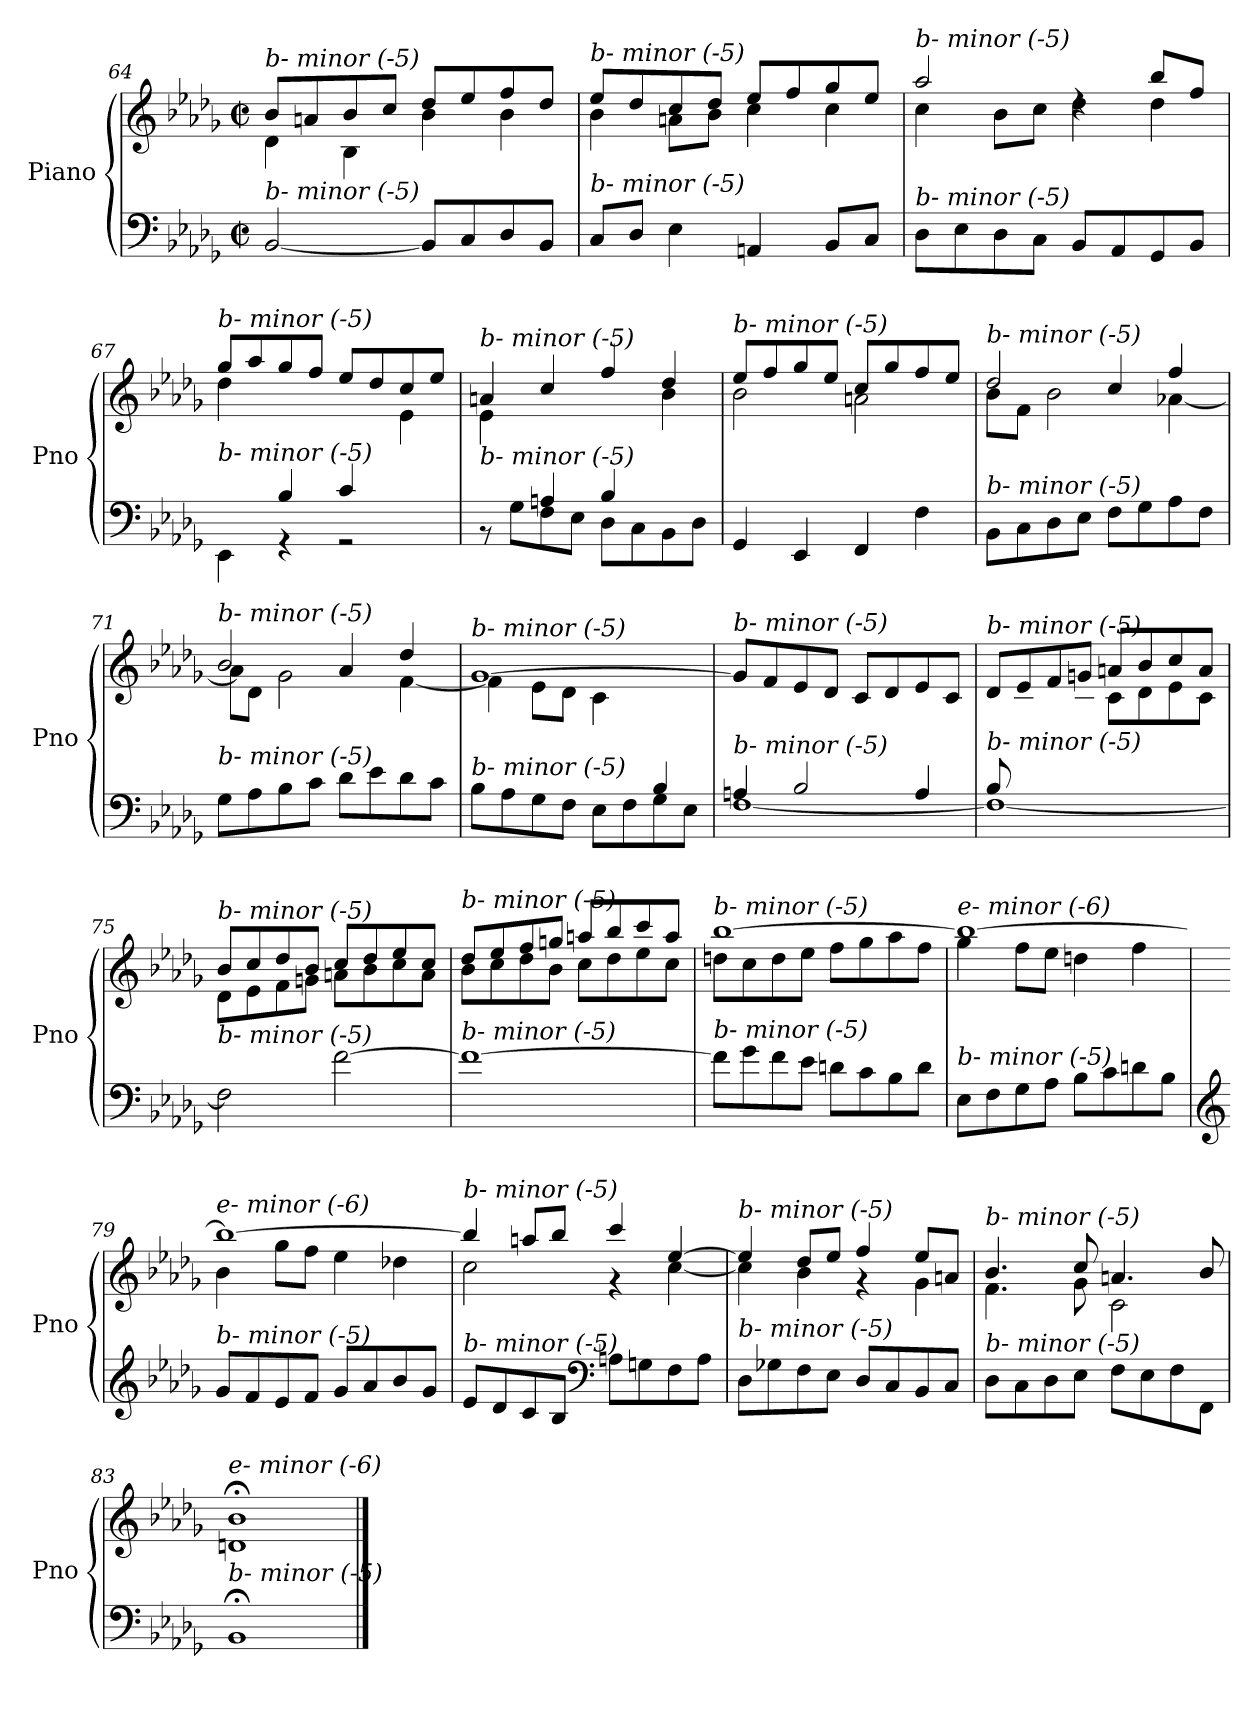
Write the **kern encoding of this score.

**kern	**kern
*part1	*part1
*staff2	*staff1
*I"Piano	*
*I'Pno	*
*clefF4	*clefG2
*k[b-e-a-d-g-]	*k[b-e-a-d-g-]
*M2/2	*M2/2
*met(c|)	*met(c|)
=64	=64
*	*^
!	!LO:TX:i:t=b- minor (-5)	!
!LO:TX:i:t=b- minor (-5)	!	!
[2BB-/	8b-/L	4d-\
.	8an/	.
.	8b-/	4B-\
.	8cc/J	.
8BB-/L]	8dd-/L	4b-\
8C/	8ee-/	.
8D-/	8ff/	4b-\
8BB-/J	8dd-/J	.
=65	=65	=65
!	!LO:TX:i:t=b- minor (-5)	!
!LO:TX:i:t=b- minor (-5)	!	!
8C/L	8ee-/L	4b-\
8D-/J	8dd-/	.
4E-\	8cc/	8an\L
.	8dd-/J	8b-\J
4AAn/	8ee-/L	4cc\
.	8ff/	.
8BB-/L	8gg-/	4cc\
8C/J	8ee-/J	.
!!LO:LB:g=z	!!
=66	=66	=66
!	!LO:TX:i:t=b- minor (-5)	!
!LO:TX:i:t=b- minor (-5)	!	!
8D-\L	2aa-/	4cc\
8E-\	.	.
8D-\	.	8b-\L
8C\J	.	8cc\J
8BB-/L	4rdd	4dd-\
8AA-/	.	.
8GG-/	8bb-/L	4dd-\
8BB-/J	8ff/J	.
=67	=67	=67
*^	*	*
!	!	!LO:TX:i:t=b- minor (-5)	!
!LO:TX:i:t=b- minor (-5)	!	!	!
4ryy	4EE-\	8gg-/L	4dd-\
.	.	8aa-/	.
4B-/	4rGG	8gg-/	2ryy
.	.	8ff/J	.
4c/	2rGG	8ee-/L	.
.	.	8dd-/	.
4ryy	.	8cc/	4e-\
.	.	8ee-/J	.
=68	=68	=68	=68
!	!	!LO:TX:i:t=b- minor (-5)	!
!LO:TX:i:t=b- minor (-5)	!	!	!
4ryy	8rBB	4an/	4e-\
.	8G-\L	.	.
4An/	8F\	4cc/	2ryy
.	8E-\J	.	.
4B-/	8D-\L	4ff/	.
.	8C\	.	.
4ryy	8BB-\	4dd-/	4b-\
.	8D-\J	.	.
=69	=69	=69	=69
!	!	!LO:TX:i:t=b- minor (-5)	!
!LO:TX:i:t=b- minor (-5)	!	!	!
*v	*v	*	*
4GG-/	8ee-/L	2b-\
.	8ff/	.
4EE-/	8gg-/	.
.	8ee-/J	.
4FF/	8cc/L	2an\
.	8gg-/	.
4F\	8ff/	.
.	8ee-/J	.
=70	=70	=70
!	!LO:TX:i:t=b- minor (-5)	!
!LO:TX:i:t=b- minor (-5)	!	!
8BB-\L	2dd-/	8b-\L
8C\	.	8f\J
8D-\	.	2b-\
8E-\J	.	.
8F\L	4cc/	.
8G-\	.	.
8A-\	4ff/	[4a-X\
8F\J	.	.
!!LO:LB:g=z	!!
=71	=71	=71
!	!LO:TX:i:t=b- minor (-5)	!
!LO:TX:i:t=b- minor (-5)	!	!
8G-\L	2b-/	8a-\L]
8A-\	.	8d-\J
8B-\	.	2g-\
8c\J	.	.
8d-\L	4a-/	.
8e-\	.	.
8d-\	4dd-/	[4f\
8c\J	.	.
=72	=72	=72
*^	*	*
!	!	!LO:TX:i:t=b- minor (-5)	!
!LO:TX:i:t=b- minor (-5)	!	!	!
2.ryy	8B-\L	[1g-	4f\]
.	8A-\	.	.
.	8G-\	.	8e-\L
.	8F\J	.	8d-\J
.	8E-\L	.	4c\
.	8F\	.	.
4B-/	8G-\	.	4ryy
.	8E-\J	.	.
*	*	*v	*v
=73	=73	=73
!	!	!LO:TX:i:t=b- minor (-5)
!LO:TX:i:t=b- minor (-5)	!	!
4An/	[1F	8g-/L]
.	.	8f/
2B-/	.	8e-/
.	.	8d-/J
.	.	8c/L
.	.	8d-/
4A/	.	8e-/
.	.	8c/J
=74	=74	=74
*	*	*^
!	!	!LO:TX:i:t=b- minor (-5)	!
!LO:TX:i:t=b- minor (-5)	!	!	!
8B-/L	1F_	8d-/L	8ryy
2..ryy	.	8e-/	8c\
.	.	8f/	8d-\
.	.	8gn/J	8B-\J
.	.	8an/L	8c\L
.	.	8b-/	8d-\
.	.	8cc/	8e-\
.	.	8a/J	8c\J
*v	*v	*	*
=75	=75	=75
!	!LO:TX:i:t=b- minor (-5)	!
!LO:TX:i:t=b- minor (-5)	!	!
2F\]	8b-/L	8d-\L
.	8cc/	8e-\
.	8dd-/	8f\
.	8b-/J	8gn\J
[2f\	8cc/L	8an\L
.	8dd-/	8b-\
.	8ee-/	8cc\
.	8cc/J	8a\J
!!LO:LB:g=z	!!
=76	=76	=76
!	!LO:TX:i:t=b- minor (-5)	!
!LO:TX:i:t=b- minor (-5)	!	!
1f_	8dd-/L	8b-\L
.	8ee-/	8cc\
.	8ff/	8dd-\
.	8ggn/J	8b-\J
.	8aan/L	8cc\L
.	8bb-/	8dd-\
.	8ccc/	8ee-\
.	8aa/J	8cc\J
=77	=77	=77
!	!LO:TX:i:t=b- minor (-5)	!
!LO:TX:i:t=b- minor (-5)	!	!
8f\L]	[1bb-	8ddn\L
8g-\	.	8cc\
8f\	.	8dd\
8e-\J	.	8ee-\J
8dn\L	.	8ff\L
8c\	.	8gg-\
8B-\	.	8aa-\
8d\J	.	8ff\J
=78	=78	=78
!	!LO:TX:i:t=e- minor (-6)	!
!LO:TX:i:t=b- minor (-5)	!	!
8E-\L	1bb-_	4gg-\
8F\	.	.
8G-\	.	8ff\L
8A-\J	.	8ee-\J
8B-\L	.	4ddn\
8c\	.	.
8dn\	.	4ff\
8B-\J	.	.
=79	=79	=79
*clefG2	*	*
!	!LO:TX:i:t=e- minor (-6)	!
!LO:TX:i:t=b- minor (-5)	!	!
8g-/L	1bb-_	4b-\
8f/	.	.
8e-/	.	8gg-\L
8f/J	.	8ff\J
8g-/L	.	4ee-\
8a-/	.	.
8b-/	.	4dd-X\
8g-/J	.	.
!!LO:LB:g=z	!!
=80	=80	=80
!	!LO:TX:i:t=b- minor (-5)	!
!LO:TX:i:t=b- minor (-5)	!	!
8e-/L	4bb-/]	2cc\
8d-/	.	.
8c/	8aan/L	.
8B-/J	8bb-/J	.
*clefF4	*	*
8An\L	4ccc/	4r
8Gn\	.	.
8F\	[4ee-/	[4cc\
8A\J	.	.
=81	=81	=81
!	!LO:TX:i:t=b- minor (-5)	!
!LO:TX:i:t=b- minor (-5)	!	!
8D-\L	4ee-/]	4cc\]
8G-X\	.	.
8F\	8dd-/L	4b-\
8E-\J	8ee-/J	.
8D-/L	4ff/	4r
8C/	.	.
8BB-/	8ee-/L	4g-\
8C/J	8an/J	.
=82	=82	=82
!	!LO:TX:i:t=b- minor (-5)	!
!LO:TX:i:t=b- minor (-5)	!	!
8D-\L	4.b-/	4.f\
8C\	.	.
8D-\	.	.
8E-\J	8cc/	8g-\
8F\L	4.an/	2c\
8E-\	.	.
8F\	.	.
8FF\J	8b-/	.
*	*v	*v
=83	=83
!	!LO:TX:i:t=e- minor (-6)
!LO:TX:i:t=b- minor (-5)	!
1BB-;	1dn;< 1b-;<
==	==
*-	*-
